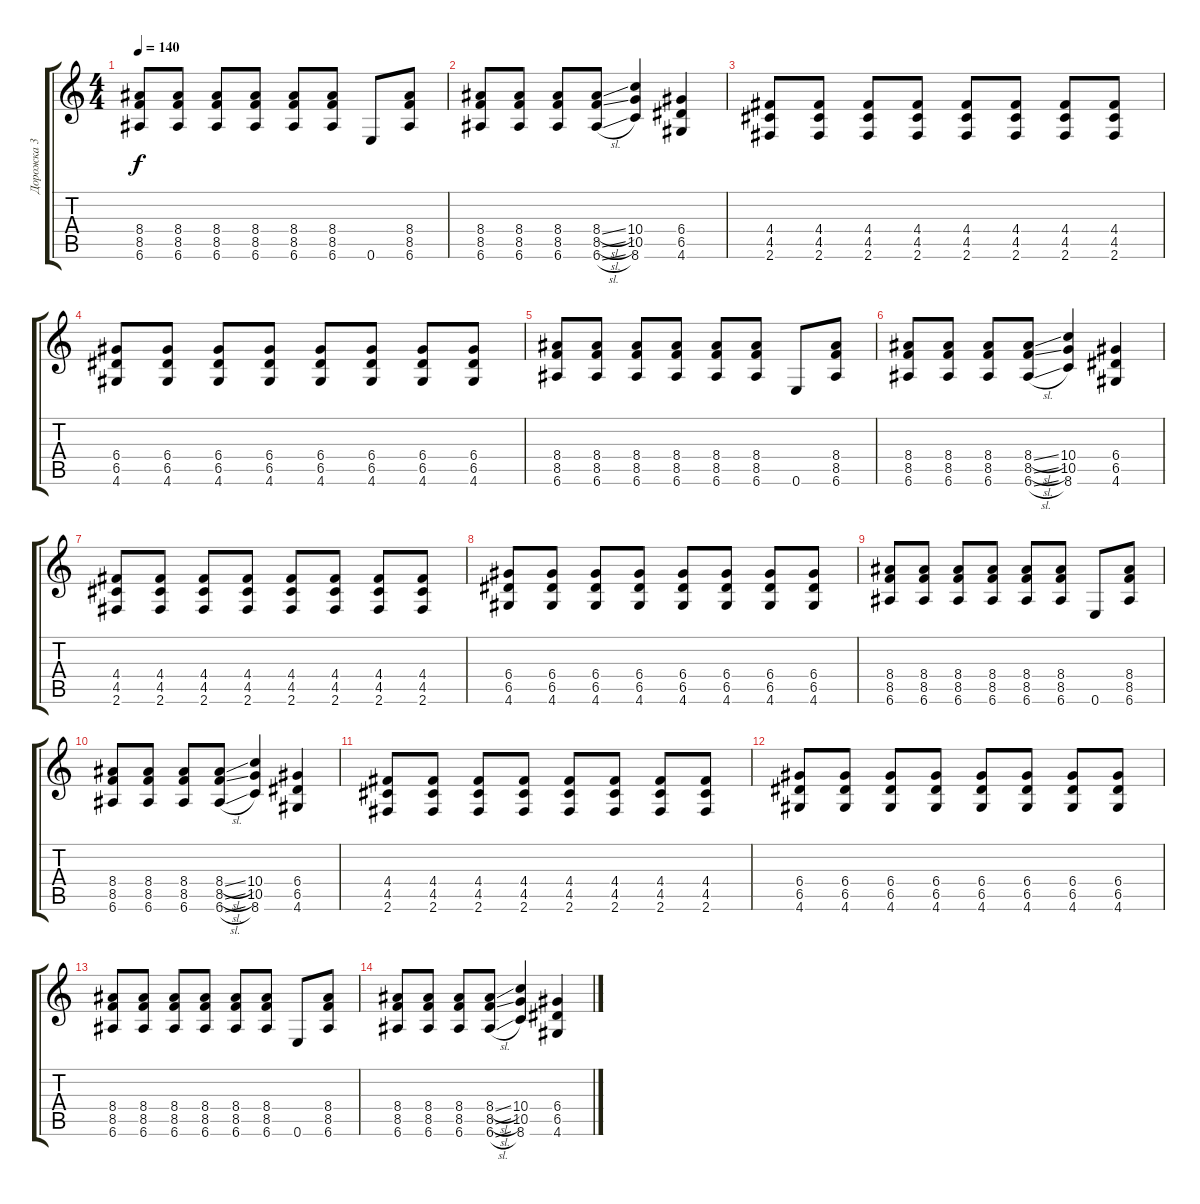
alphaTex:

\track ("Дорожка 3" "Дорожка 3") {instrument distortionguitar}
\staff {score tabs}
\tuning (E4 B3 G3 D3 A2 E2) {hide}
\ts (4 4)
\tempo 140
\clef g2
\ks c
(8.4 8.5 6.6).8{dy f} (8.4 8.5 6.6).8 (8.4 8.5 6.6).8 (8.4 8.5 6.6).8 (8.4 8.5 6.6).8 (8.4 8.5 6.6).8 0.6.8 (8.4 8.5 6.6).8 |
(8.4 8.5 6.6).8 (8.4 8.5 6.6).8 (8.4 8.5 6.6).8 (8.4{sl} 8.5{sl} 6.6{sl}).8 (10.4 10.5 8.6).4 (6.4 6.5 4.6).4 |
(4.4 4.5 2.6).8 (4.4 4.5 2.6).8 (4.4 4.5 2.6).8 (4.4 4.5 2.6).8 (4.4 4.5 2.6).8 (4.4 4.5 2.6).8 (4.4 4.5 2.6).8 (4.4 4.5 2.6).8 |
(6.4 6.5 4.6).8 (6.4 6.5 4.6).8 (6.4 6.5 4.6).8 (6.4 6.5 4.6).8 (6.4 6.5 4.6).8 (6.4 6.5 4.6).8 (6.4 6.5 4.6).8 (6.4 6.5 4.6).8 |
(8.4 8.5 6.6).8 (8.4 8.5 6.6).8 (8.4 8.5 6.6).8 (8.4 8.5 6.6).8 (8.4 8.5 6.6).8 (8.4 8.5 6.6).8 0.6.8 (8.4 8.5 6.6).8 |
(8.4 8.5 6.6).8 (8.4 8.5 6.6).8 (8.4 8.5 6.6).8 (8.4{sl} 8.5{sl} 6.6{sl}).8 (10.4 10.5 8.6).4 (6.4 6.5 4.6).4 |
(4.4 4.5 2.6).8 (4.4 4.5 2.6).8 (4.4 4.5 2.6).8 (4.4 4.5 2.6).8 (4.4 4.5 2.6).8 (4.4 4.5 2.6).8 (4.4 4.5 2.6).8 (4.4 4.5 2.6).8 |
(6.4 6.5 4.6).8 (6.4 6.5 4.6).8 (6.4 6.5 4.6).8 (6.4 6.5 4.6).8 (6.4 6.5 4.6).8 (6.4 6.5 4.6).8 (6.4 6.5 4.6).8 (6.4 6.5 4.6).8 |
(8.4 8.5 6.6).8 (8.4 8.5 6.6).8 (8.4 8.5 6.6).8 (8.4 8.5 6.6).8 (8.4 8.5 6.6).8 (8.4 8.5 6.6).8 0.6.8 (8.4 8.5 6.6).8 |
(8.4 8.5 6.6).8 (8.4 8.5 6.6).8 (8.4 8.5 6.6).8 (8.4{sl} 8.5{sl} 6.6{sl}).8 (10.4 10.5 8.6).4 (6.4 6.5 4.6).4 |
(4.4 4.5 2.6).8 (4.4 4.5 2.6).8 (4.4 4.5 2.6).8 (4.4 4.5 2.6).8 (4.4 4.5 2.6).8 (4.4 4.5 2.6).8 (4.4 4.5 2.6).8 (4.4 4.5 2.6).8 |
(6.4 6.5 4.6).8 (6.4 6.5 4.6).8 (6.4 6.5 4.6).8 (6.4 6.5 4.6).8 (6.4 6.5 4.6).8 (6.4 6.5 4.6).8 (6.4 6.5 4.6).8 (6.4 6.5 4.6).8 |
(8.4 8.5 6.6).8 (8.4 8.5 6.6).8 (8.4 8.5 6.6).8 (8.4 8.5 6.6).8 (8.4 8.5 6.6).8 (8.4 8.5 6.6).8 0.6.8 (8.4 8.5 6.6).8 |
(8.4 8.5 6.6).8 (8.4 8.5 6.6).8 (8.4 8.5 6.6).8 (8.4{sl} 8.5{sl} 6.6{sl}).8 (10.4 10.5 8.6).4 (6.4 6.5 4.6).4
